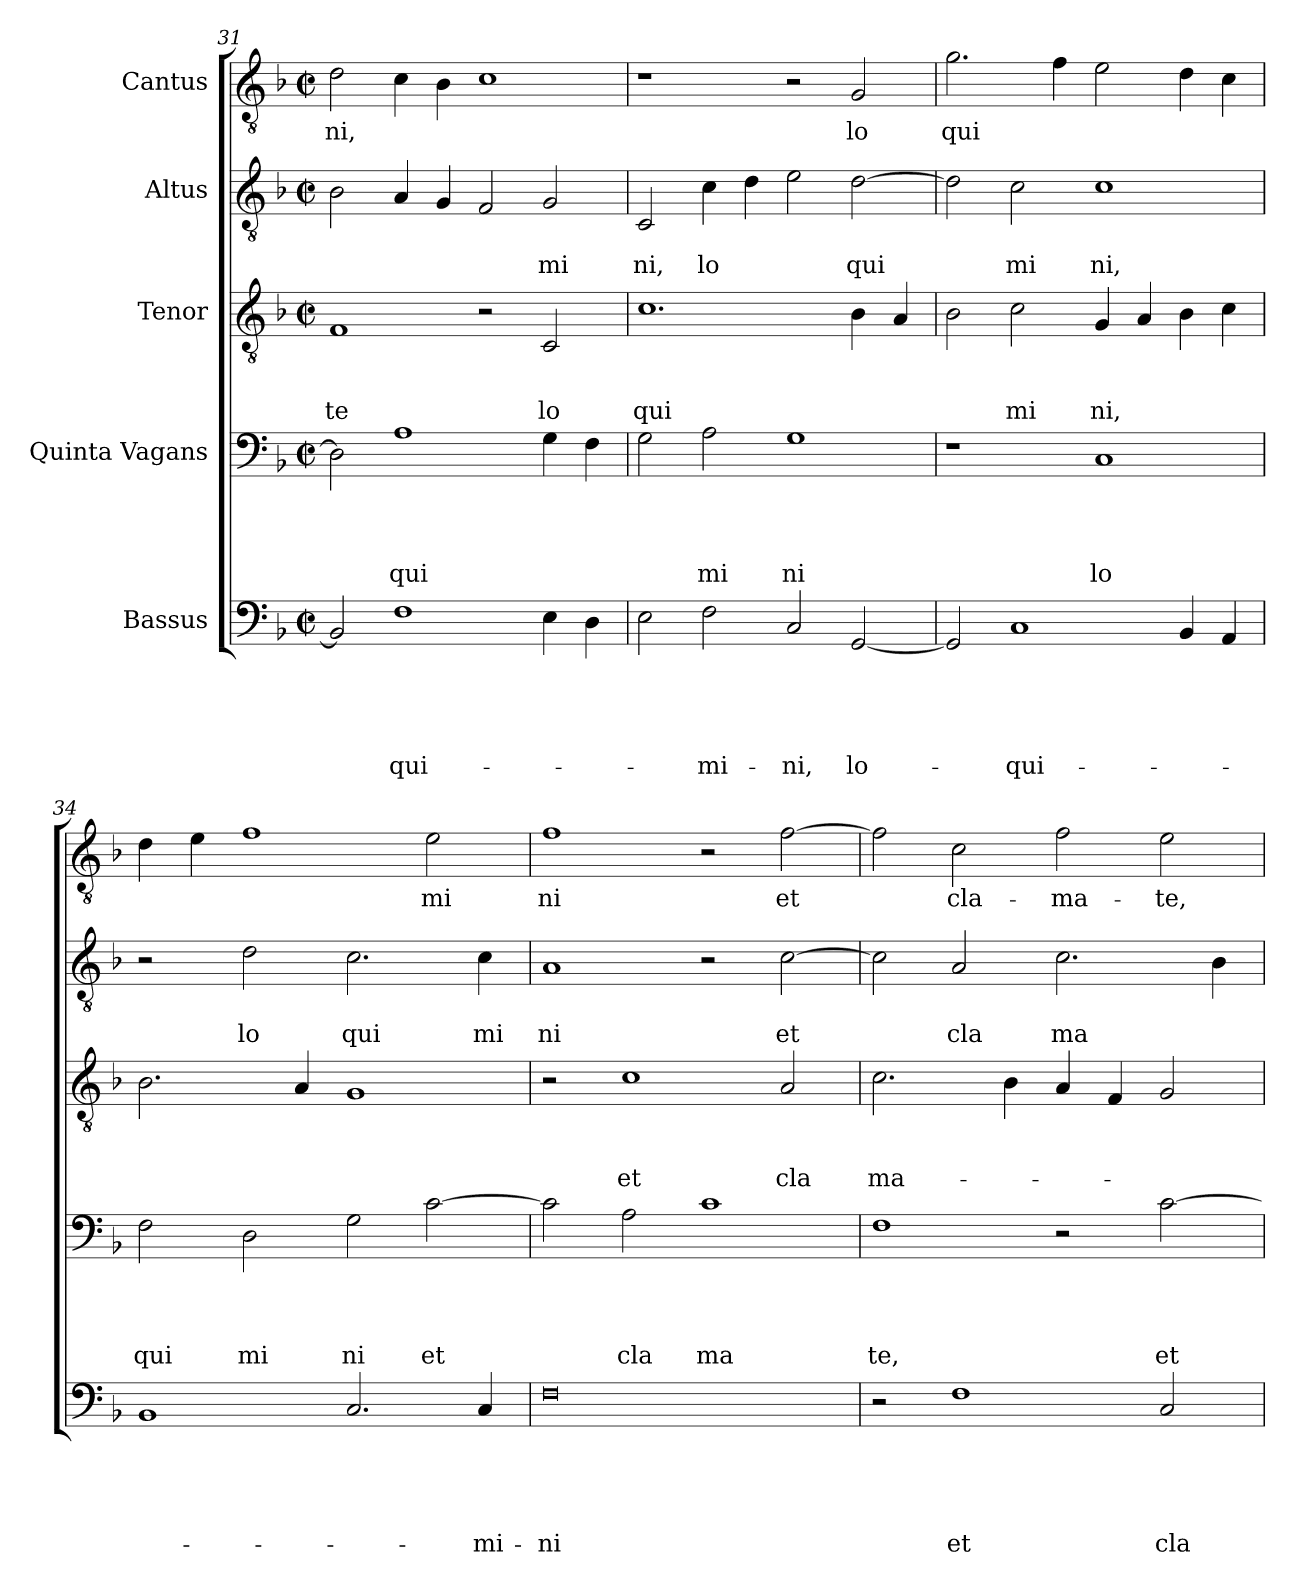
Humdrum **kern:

**kern	**text	**text	**text	**text	**text	**kern	**text	**text	**text	**text	**kern	**text	**text	**text	**kern	**text	**text	**kern	**text
*part5	*part5	*part5	*part5	*part5	*part5	*part4	*part4	*part4	*part4	*part4	*part3	*part3	*part3	*part3	*part2	*part2	*part2	*part1	*part1
*staff5	*staff5	*staff5	*staff5	*staff5	*staff5	*staff4	*staff4	*staff4	*staff4	*staff4	*staff3	*staff3	*staff3	*staff3	*staff2	*staff2	*staff2	*staff1	*staff1
*I"Bassus	*	*	*	*	*	*I"Quinta Vagans	*	*	*	*	*I"Tenor	*	*	*	*I"Altus	*	*	*I"Cantus	*
*clefF4	*	*	*	*	*	*clefF4	*	*	*	*	*clefGv2	*	*	*	*clefGv2	*	*	*clefGv2	*
*k[b-]	*	*	*	*	*	*k[b-]	*	*	*	*	*k[b-]	*	*	*	*k[b-]	*	*	*k[b-]	*
*F:	*	*	*	*	*	*F:	*	*	*	*	*F:	*	*	*	*F:	*	*	*F:	*
*M2/2	*	*	*	*	*	*M2/2	*	*	*	*	*M2/2	*	*	*	*M2/2	*	*	*M2/2	*
*met(c|)	*	*	*	*	*	*met(c|)	*	*	*	*	*met(c|)	*	*	*	*met(c|)	*	*	*met(c|)	*
=31	=31	=31	=31	=31	=31	=31	=31	=31	=31	=31	=31	=31	=31	=31	=31	=31	=31	=31	=31
!	!	!	!	!	!	!	!	!	!	!	!	!	!	!LO:LY:b	!	!	!	!	!LO:LY:b
2BB-/]	.	.	.	.	.	2D\]	.	.	.	.	1F	.	.	te	2B-\	.	.	2d\	ni,
!	!	!	!	!	!LO:LY:b	!	!	!	!	!LO:LY:b	!	!	!	!	!	!	!	!	!
1F	.	.	.	.	-qui-	1A	.	.	.	qui	.	.	.	.	4A/	.	.	4c\	.
.	.	.	.	.	.	.	.	.	.	.	.	.	.	.	4G/	.	.	4B-\	.
.	.	.	.	.	.	.	.	.	.	.	2r	.	.	.	2F/	.	.	1c	.
!	!	!	!	!	!	!	!	!	!	!	!	!	!	!LO:LY:b	!	!	!LO:LY:b	!	!
4E\	.	.	.	.	.	4G\	.	.	.	.	2C/	.	.	lo	2G/	.	mi	.	.
4D\	.	.	.	.	.	4F\	.	.	.	.	.	.	.	.	.	.	.	.	.
=32	=32	=32	=32	=32	=32	=32	=32	=32	=32	=32	=32	=32	=32	=32	=32	=32	=32	=32	=32
!	!	!	!	!	!	!	!	!	!	!	!	!	!	!LO:LY:b	!	!	!LO:LY:b	!	!
2E\	.	.	.	.	.	2G\	.	.	.	.	1.c	.	.	qui	2C/	.	ni,	1r	.
!	!	!	!	!	!LO:LY:b	!	!	!	!	!LO:LY:b	!	!	!	!	!	!	!LO:LY:b	!	!
2F\	.	.	.	.	-mi-	2A\	.	.	.	mi	.	.	.	.	4c\	.	lo	.	.
.	.	.	.	.	.	.	.	.	.	.	.	.	.	.	4d\	.	.	.	.
!	!	!	!	!	!LO:LY:b	!	!	!	!	!LO:LY:b	!	!	!	!	!	!	!	!	!
2C/	.	.	.	.	-ni,	1G	.	.	.	ni	.	.	.	.	2e\	.	.	2r	.
!	!	!	!	!	!LO:LY:b	!	!	!	!	!	!	!	!	!	!	!	!LO:LY:b	!	!LO:LY:b
[<2GG/	.	.	.	.	lo-	.	.	.	.	.	4B-\	.	.	.	[>2d\	.	qui	2G/	lo
.	.	.	.	.	.	.	.	.	.	.	4A/	.	.	.	.	.	.	.	.
=33	=33	=33	=33	=33	=33	=33	=33	=33	=33	=33	=33	=33	=33	=33	=33	=33	=33	=33	=33
!	!	!	!	!	!	!	!	!	!	!	!	!	!	!	!	!	!	!	!LO:LY:b
2GG/]	.	.	.	.	.	1r	.	.	.	.	2B-\	.	.	.	2d\]	.	.	2.g\	qui
!	!	!	!	!	!LO:LY:b	!	!	!	!	!	!	!	!	!LO:LY:b	!	!	!LO:LY:b	!	!
1C	.	.	.	.	-qui-	.	.	.	.	.	2c\	.	.	mi	2c\	.	mi	.	.
.	.	.	.	.	.	.	.	.	.	.	.	.	.	.	.	.	.	4f\	.
!	!	!	!	!	!	!	!	!	!	!LO:LY:b	!	!	!	!LO:LY:b	!	!	!LO:LY:b	!	!
.	.	.	.	.	.	1C	.	.	.	lo	4G/	.	.	ni,	1c	.	ni,	2e\	.
.	.	.	.	.	.	.	.	.	.	.	4A/	.	.	.	.	.	.	.	.
4BB-/	.	.	.	.	.	.	.	.	.	.	4B-\	.	.	.	.	.	.	4d\	.
4AA/	.	.	.	.	.	.	.	.	.	.	4c\	.	.	.	.	.	.	4c\	.
=34	=34	=34	=34	=34	=34	=34	=34	=34	=34	=34	=34	=34	=34	=34	=34	=34	=34	=34	=34
!	!	!	!	!	!	!	!	!	!	!LO:LY:b	!	!	!	!	!	!	!	!	!
1BB-	.	.	.	.	.	2F\	.	.	.	qui	2.B-\	.	.	.	2r	.	.	4d\	.
.	.	.	.	.	.	.	.	.	.	.	.	.	.	.	.	.	.	4e\	.
!	!	!	!	!	!	!	!	!	!	!LO:LY:b	!	!	!	!	!	!	!LO:LY:b	!	!
.	.	.	.	.	.	2D\	.	.	.	mi	.	.	.	.	2d\	.	lo	1f	.
.	.	.	.	.	.	.	.	.	.	.	4A/	.	.	.	.	.	.	.	.
!	!	!	!	!	!	!	!	!	!	!LO:LY:b	!	!	!	!	!	!	!LO:LY:b	!	!
2.C/	.	.	.	.	.	2G\	.	.	.	ni	1G	.	.	.	2.c\	.	qui	.	.
!	!	!	!	!	!	!	!	!	!	!LO:LY:b	!	!	!	!	!	!	!	!	!LO:LY:b
.	.	.	.	.	.	[>2c\	.	.	.	et	.	.	.	.	.	.	.	2e\	mi
!	!	!	!	!	!LO:LY:b	!	!	!	!	!	!	!	!	!	!	!	!LO:LY:b	!	!
4C/	.	.	.	.	-mi-	.	.	.	.	.	.	.	.	.	4c\	.	mi	.	.
=35	=35	=35	=35	=35	=35	=35	=35	=35	=35	=35	=35	=35	=35	=35	=35	=35	=35	=35	=35
!	!	!	!	!	!LO:LY:b	!	!	!	!	!	!	!	!	!	!	!	!LO:LY:b	!	!LO:LY:b
0F	.	.	.	.	-ni	2c\]	.	.	.	.	2r	.	.	.	1A	.	ni	1f	ni
!	!	!	!	!	!	!	!	!	!	!LO:LY:b	!	!	!	!LO:LY:b	!	!	!	!	!
.	.	.	.	.	.	2A\	.	.	.	cla	1c	.	.	et	.	.	.	.	.
!	!	!	!	!	!	!	!	!	!	!LO:LY:b	!	!	!	!	!	!	!	!	!
.	.	.	.	.	.	1c	.	.	.	ma	.	.	.	.	2r	.	.	2r	.
!	!	!	!	!	!	!	!	!	!	!	!	!	!	!LO:LY:b	!	!	!LO:LY:b	!	!LO:LY:b
.	.	.	.	.	.	.	.	.	.	.	2A/	.	.	cla	[<2c\	.	et	[<2f\	et
!!LO:LB:g=z
=36	=36	=36	=36	=36	=36	=36	=36	=36	=36	=36	=36	=36	=36	=36	=36	=36	=36	=36	=36
!	!	!	!	!	!	!	!	!	!	!LO:LY:b	!	!	!	!LO:LY:b	!	!	!	!	!
2r	.	.	.	.	.	1F	.	.	.	te,	2.c\	.	.	ma-	2c\]	.	.	2f\]	.
!	!	!	!	!	!LO:LY:b	!	!	!	!	!	!	!	!	!	!	!	!LO:LY:b	!	!LO:LY:b
1F	.	.	.	.	et	.	.	.	.	.	.	.	.	.	2A/	.	cla	2c\	cla-
.	.	.	.	.	.	.	.	.	.	.	4B-\	.	.	.	.	.	.	.	.
!	!	!	!	!	!	!	!	!	!	!	!	!	!	!	!	!	!LO:LY:b	!	!LO:LY:b
.	.	.	.	.	.	2r	.	.	.	.	4A/	.	.	.	2.c\	.	ma	2f\	-ma-
.	.	.	.	.	.	.	.	.	.	.	4F/	.	.	.	.	.	.	.	.
!	!	!	!	!	!LO:LY:b	!	!	!	!	!LO:LY:b	!	!	!	!	!	!	!	!	!LO:LY:b
2C/	.	.	.	.	cla-	[>2c\	.	.	.	et	2G/	.	.	.	.	.	.	2e\	-te,
.	.	.	.	.	.	.	.	.	.	.	.	.	.	.	4B-\	.	.	.	.
=	=	=	=	=	=	=	=	=	=	=	=	=	=	=	=	=	=	=	=
*-	*-	*-	*-	*-	*-	*-	*-	*-	*-	*-	*-	*-	*-	*-	*-	*-	*-	*-	*-
